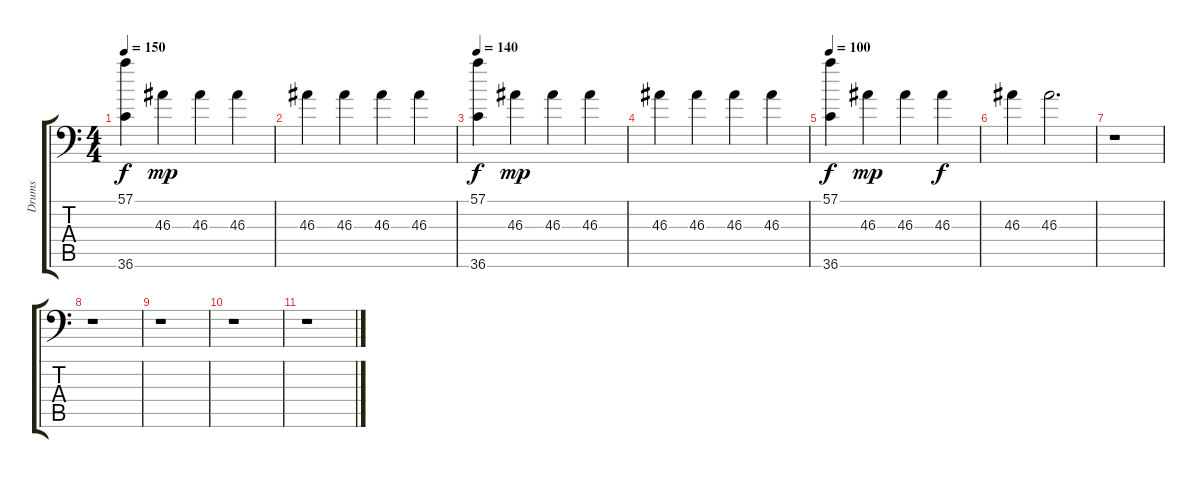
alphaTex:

\track ("Drums" "Drums") {instrument acousticgrandpiano}
\staff {score tabs}
\tuning (C-1 C-1 C-1 C-1 C-1 C-1) {hide}
\ts (4 4)
\tempo 150
\clef f4
\ks c
(57.1 36.6).4{dy f} 46.3.4{dy mp} 46.3.4 46.3.4 |
46.3.4 46.3.4 46.3.4 46.3.4 |
\tempo 140
(57.1 36.6).4{dy f} 46.3.4{dy mp} 46.3.4 46.3.4 |
46.3.4 46.3.4 46.3.4 46.3.4 |
\tempo 100
(57.1 36.6).4{dy f} 46.3.4{dy mp} 46.3.4 46.3.4{dy f} |
46.3.4 46.3.2{d} |
r.1 |
r.1 |
r.1 |
r.1 |
r.1
